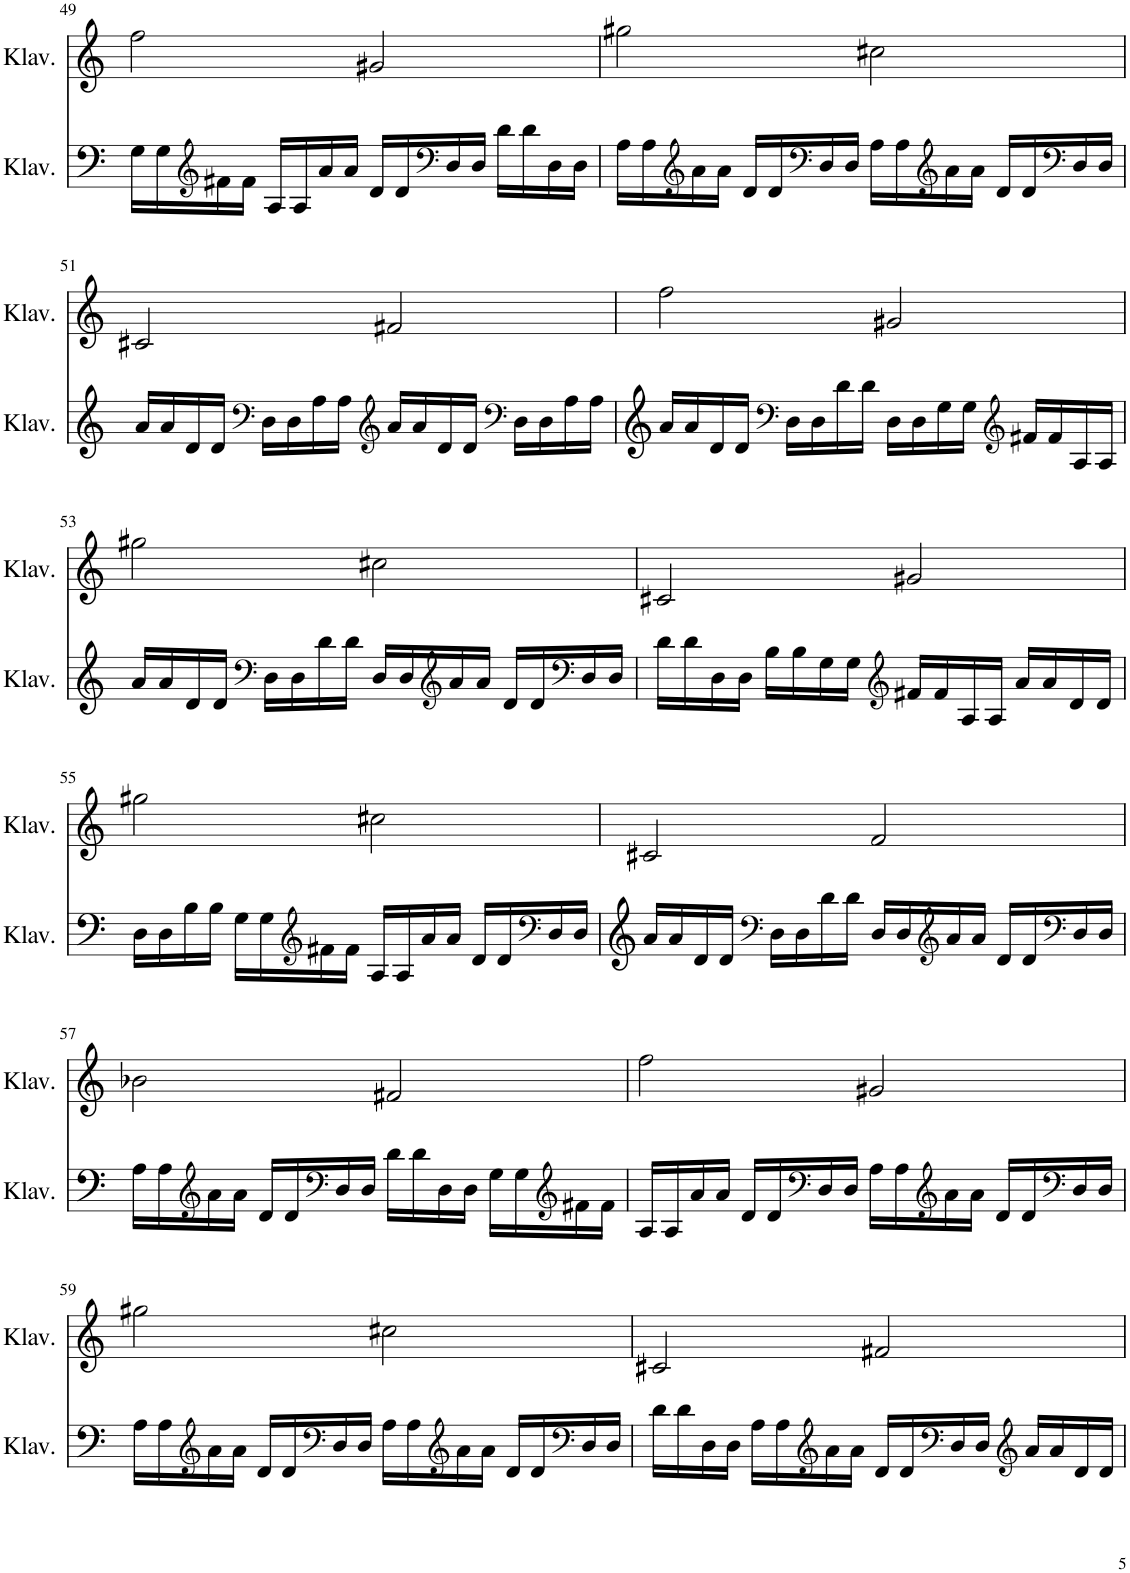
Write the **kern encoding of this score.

**kern	**kern
*part2	*part1
*staff2	*staff1
*I"Klavier	*I"Klavier
*I'Klav.	*I'Klav.
!!LO:PB:g=z
*clefF4	*clefG2
*k[]	*k[]
*M4/4	*M4/4
=49	=49
16G\LL	2ff\
16G\	.
*clefG2	*
16f#X\	.
16f#\JJ	.
16A/LL	.
16A/	.
16a/	.
16a/JJ	.
16d/LL	2g#X/
16d/	.
*clefF4	*
16D/	.
16D/JJ	.
16d\LL	.
16d\	.
16D\	.
16D\JJ	.
=50	=50
16A\LL	2gg#X\
16A\	.
*clefG2	*
16a\	.
16a\JJ	.
16d/LL	.
16d/	.
*clefF4	*
16D/	.
16D/JJ	.
16A\LL	2cc#X\
16A\	.
*clefG2	*
16a\	.
16a\JJ	.
16d/LL	.
16d/	.
*clefF4	*
16D/	.
16D/JJ	.
!!LO:LB:g=z
=51	=51
16a/LL	2c#X/
16a/	.
16d/	.
16d/JJ	.
*clefF4	*
16D\LL	.
16D\	.
16A\	.
16A\JJ	.
*clefG2	*
16a/LL	2f#X/
16a/	.
16d/	.
16d/JJ	.
*clefF4	*
16D\LL	.
16D\	.
16A\	.
16A\JJ	.
=52	=52
16a/LL	2ff\
16a/	.
16d/	.
16d/JJ	.
*clefF4	*
16D\LL	.
16D\	.
16d\	.
16d\JJ	.
16D\LL	2g#X/
16D\	.
16G\	.
16G\JJ	.
*clefG2	*
16f#X/LL	.
16f#/	.
16A/	.
16A/JJ	.
!!LO:LB:g=z
=53	=53
16a/LL	2gg#X\
16a/	.
16d/	.
16d/JJ	.
*clefF4	*
16D\LL	.
16D\	.
16d\	.
16d\JJ	.
16D/LL	2cc#X\
16D/	.
*clefG2	*
16a/	.
16a/JJ	.
16d/LL	.
16d/	.
*clefF4	*
16D/	.
16D/JJ	.
=54	=54
16d\LL	2c#X/
16d\	.
16D\	.
16D\JJ	.
16B\LL	.
16B\	.
16G\	.
16G\JJ	.
*clefG2	*
16f#X/LL	2g#X/
16f#/	.
16A/	.
16A/JJ	.
16a/LL	.
16a/	.
16d/	.
16d/JJ	.
!!LO:LB:g=z
=55	=55
16D\LL	2gg#X\
16D\	.
16B\	.
16B\JJ	.
16G\LL	.
16G\	.
*clefG2	*
16f#X\	.
16f#\JJ	.
16A/LL	2cc#X\
16A/	.
16a/	.
16a/JJ	.
16d/LL	.
16d/	.
*clefF4	*
16D/	.
16D/JJ	.
=56	=56
16a/LL	2c#X/
16a/	.
16d/	.
16d/JJ	.
*clefF4	*
16D\LL	.
16D\	.
16d\	.
16d\JJ	.
16D/LL	2f/
16D/	.
*clefG2	*
16a/	.
16a/JJ	.
16d/LL	.
16d/	.
*clefF4	*
16D/	.
16D/JJ	.
!!LO:LB:g=z
=57	=57
16A\LL	2b-X\
16A\	.
*clefG2	*
16a\	.
16a\JJ	.
16d/LL	.
16d/	.
*clefF4	*
16D/	.
16D/JJ	.
16d\LL	2f#X/
16d\	.
16D\	.
16D\JJ	.
16G\LL	.
16G\	.
*clefG2	*
16f#X\	.
16f#\JJ	.
=58	=58
16A/LL	2ff\
16A/	.
16a/	.
16a/JJ	.
16d/LL	.
16d/	.
*clefF4	*
16D/	.
16D/JJ	.
16A\LL	2g#X/
16A\	.
*clefG2	*
16a\	.
16a\JJ	.
16d/LL	.
16d/	.
*clefF4	*
16D/	.
16D/JJ	.
!!LO:LB:g=z
=59	=59
16A\LL	2gg#X\
16A\	.
*clefG2	*
16a\	.
16a\JJ	.
16d/LL	.
16d/	.
*clefF4	*
16D/	.
16D/JJ	.
16A\LL	2cc#X\
16A\	.
*clefG2	*
16a\	.
16a\JJ	.
16d/LL	.
16d/	.
*clefF4	*
16D/	.
16D/JJ	.
=60	=60
16d\LL	2c#X/
16d\	.
16D\	.
16D\JJ	.
16A\LL	.
16A\	.
*clefG2	*
16a\	.
16a\JJ	.
16d/LL	2f#X/
16d/	.
*clefF4	*
16D/	.
16D/JJ	.
*clefG2	*
16a/LL	.
16a/	.
16d/	.
16d/JJ	.
=	=
*-	*-
